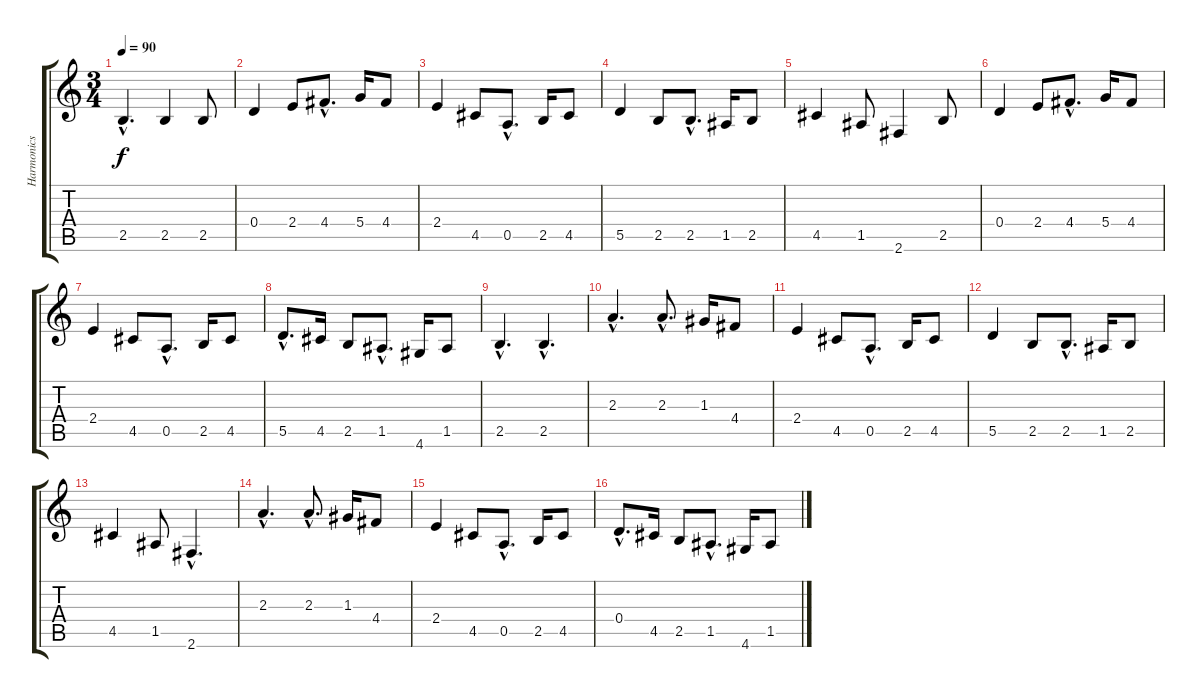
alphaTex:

\track ("Harmonics" "Harmonics") {instrument guitarharmonics}
\staff {score tabs}
\tuning (E4 B3 G3 D3 A2 E2) {hide}
\ts (3 4)
\tempo 90
\clef g2
\ks c
2.5{hac}.4{d dy f} 2.5.4 2.5.8 |
0.4.4 2.4.8 4.4{hac}.8{d} 5.4.16 4.4.8 |
2.4.4 4.5.8 0.5{hac}.8{d} 2.5.16 4.5.8 |
5.5.4 2.5.8 2.5{hac}.8{d} 1.5.16 2.5.8 |
4.5.4 1.5.8 2.6.4 2.5.8 |
0.4.4 2.4.8 4.4{hac}.8{d} 5.4.16 4.4.8 |
2.4.4 4.5.8 0.5{hac}.8{d} 2.5.16 4.5.8 |
5.5{hac}.8{d} 4.5.16 2.5.8 1.5{hac}.8{d} 4.6.16 1.5.8 |
2.5{hac}.4{d} 2.5{hac}.4{d} |
2.3{hac}.4{d} 2.3{hac}.8{d} 1.3.16 4.4.8 |
2.4.4 4.5.8 0.5{hac}.8{d} 2.5.16 4.5.8 |
5.5.4 2.5.8 2.5{hac}.8{d} 1.5.16 2.5.8 |
4.5.4 1.5.8 2.6{hac}.4{d} |
2.3{hac}.4{d} 2.3{hac}.8{d} 1.3.16 4.4.8 |
2.4.4 4.5.8 0.5{hac}.8{d} 2.5.16 4.5.8 |
0.4{hac}.8{d} 4.5.16 2.5.8 1.5{hac}.8{d} 4.6.16 1.5.8
